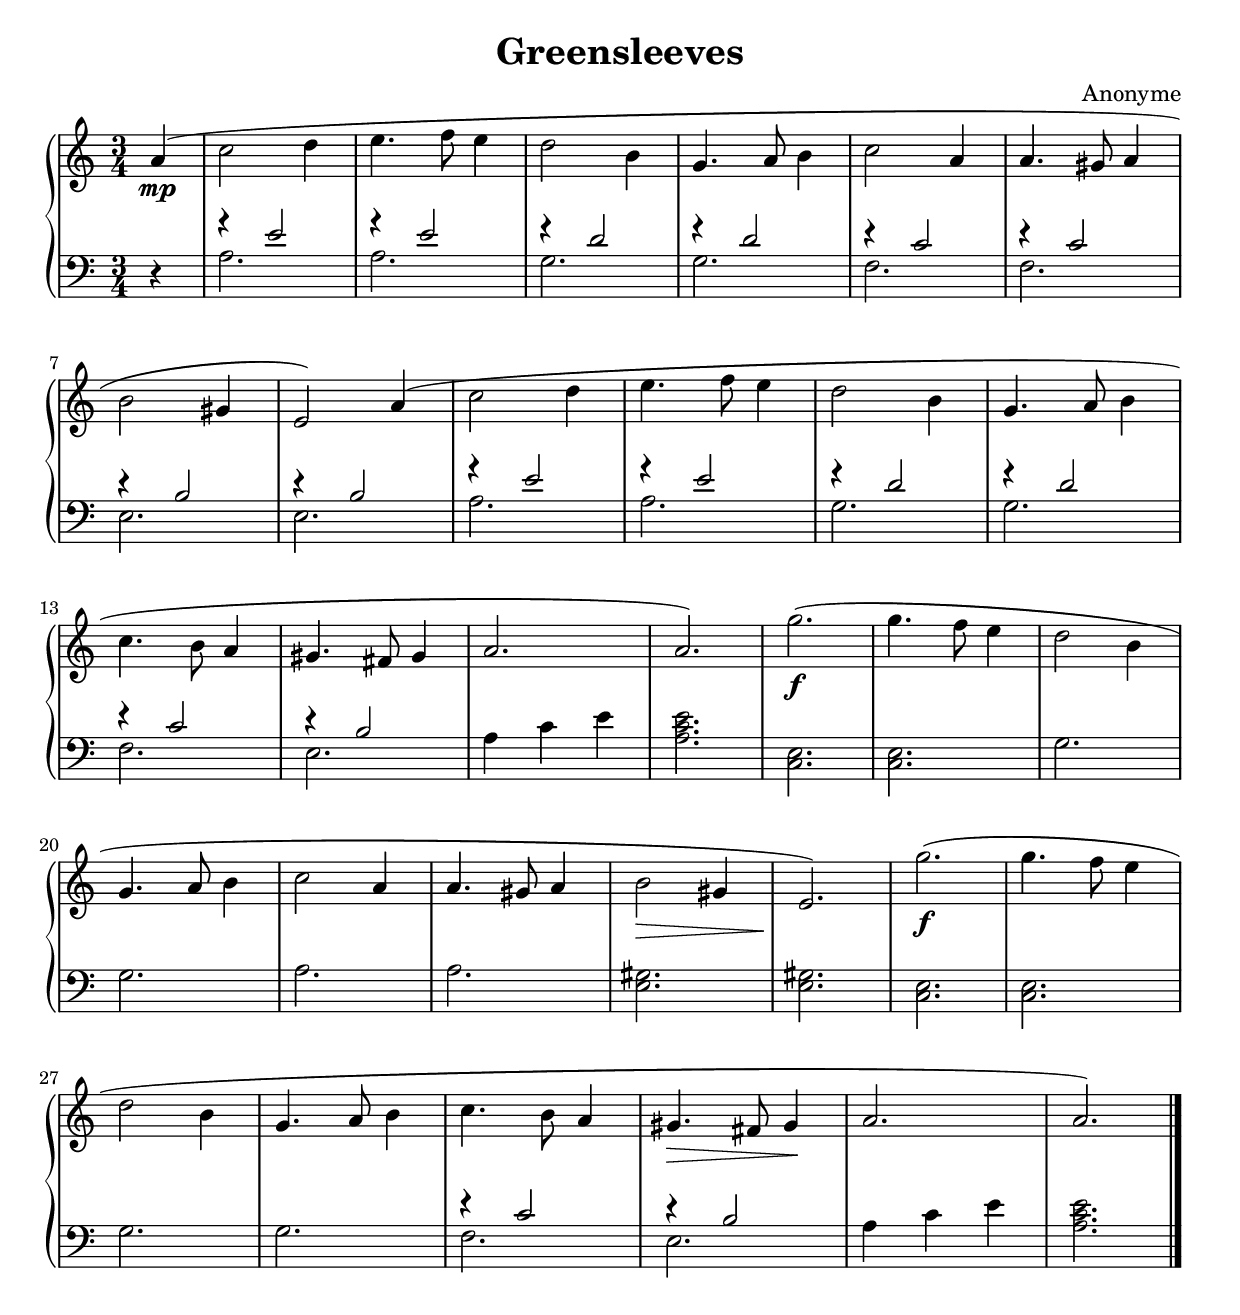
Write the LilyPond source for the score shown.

\version "2.20.0"

\include "english.ly"

\header {
  title = "Greensleeves"
  composer = "Anonyme"
  %  copyright = \markup \fontsize #-5
  %  {
  %    Copyright © 2020.
  %    Typeset with GNU LilyPond.
  %    Released into public domain by the composer.
  %  }
}

\paper {
  top-margin = 20
  indent = #0
  system-count = #5
}



\score {

  \new PianoStaff = "pianostaff"
    \with {
      \override StaffGrouper
                .staffgroup-staff-spacing
                .basic-distance = #20
    }
  <<
    \new Staff = "RH" \relative c'' {
      \clef "treble"
      \time 3/4
      \partial 4
      a4\mp( | c2 d4 | e4. f8 e4 | d2 b4 | g4. a8 b4 | c2 a4 | a4. gs8 a4 | b2 gs4 | e2)

      \partial 4
      a4( | c2 d4 | e4. f8 e4 | d2 b4 | g4. a8 b4 | c4. b8 a4 | gs4. fs8 gs4 | a2. | a2.)

      g'2.\f( | g4. f8 e4 | d2 b4 | g4. a8 b4 | c2 a4 |a4. gs8 a4 | b2\> gs4 | e2.\!)

      g'2.\f( | g4. f8 e4 | d2 b4 | g4. a8 b4 | c4. b8 a4 | gs4.\> fs8 gs4\! | a2. a2.) \bar "|."
    }

    \new Staff = "LH" {
      \clef "bass"
      \time 3/4
      r4
      <<
      \new Voice = "first" {
        \voiceOne
            r4 e'2 | r4 e'2 |
            r4 d'2 | r4 d'2 |
            r4 c'2 | r4 c'2 |
            r4 b2 | r4 b2 |
            r4 e'2 | r4 e'2 |
            r4 d'2 | r4 d'2 |
            r4 c'2 | r4 b2 |
            s2. s2. s2. s2. |
            s2. s2. s2. s2. |
            s2. s2. s2. s2. s2. s2.|
            r4 c'2 | r4 b2 |

      }
     \new Voice = "second" {
        \voiceTwo
            a2. | a2. |
            g2. | g2. |
            f2. | f2. |
            e2. | e2. |
            a2. | a2. |
            g2. | g2. |
            f2. | e2. |
            a4 c'4 e'4 |  < a c' e' >2. |
            <c e>2. | <c e>2. |
            g2. | g2. |
            a2. | a2. |
            <e gs>2. | <e gs>2. |
            <c e>2. | <c e>2. |
            g2. | g2. |
            f2. | e2. |
            a4 c'4 e'4 |  < a c' e' >2.
      }
      >>
    }
  >>
  \layout {
    \context {
      \Score
      \override StaffGrouper.staff-staff-spacing.padding = #3
      \override StaffGrouper.staff-staff-spacing.basic-distance = #1
    }
  }
  \midi {
    \tempo 4 = 120
  }
}
